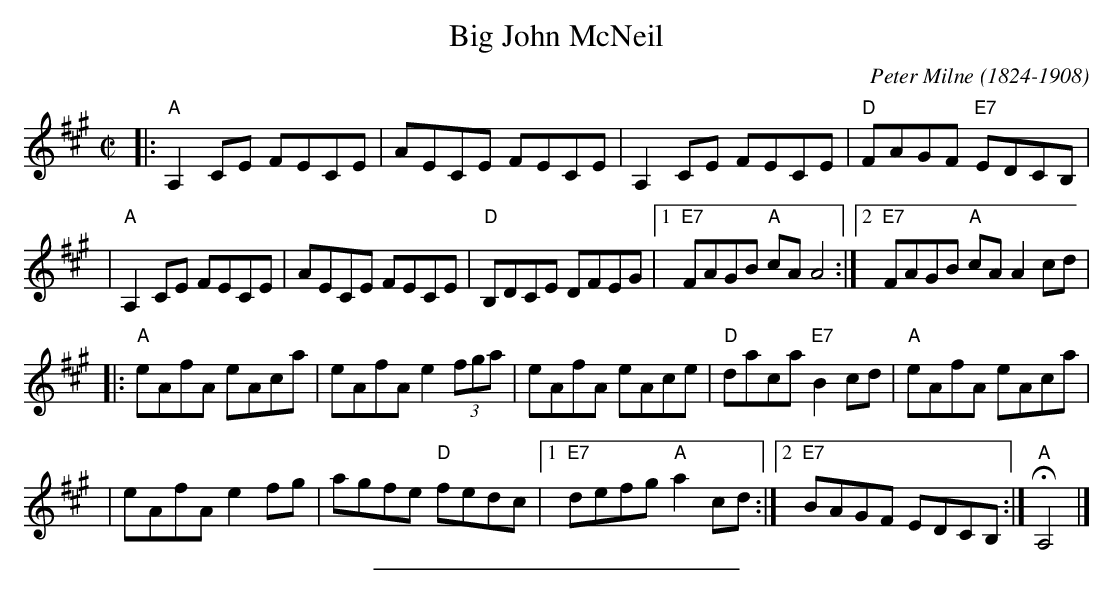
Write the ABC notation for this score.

X:1
T: Big John McNeil
C: Peter Milne (1824-1908)
M: C|
L: 1/8
K: A
|: "A"A,2CE FECE \
| AECE FECE \
| A,2CE FECE \
| "D"FAGF "E7"EDCB, |
| "A"A,2CE FECE \
| AECE FECE \
| "D"B,DCE DFEG \
|1 "E7"FAGB "A"cA A4 \
:|2 "E7"FAGB "A"cA A2cd |
|: "A"eAfA eAca \
| eAfA e2 (3fga \
| eAfA eAce \
| "D"daca "E7"B2cd \
| "A"eAfA eAca |
| eAfA e2fg \
| agfe "D"fedc \
|1 "E7"defg "A"a2cd \
:|2 "E7"BAGF EDCB, :| "A"HA,4 |]
%%sep 5 5 234
K:C
x8 x8 x8 x8 x8 x8 x8 x8 |
x8 x8 x8 x8 x8 x8 x8 x8 |
x8 x8 x8 x8 x8 x8 x8 x8 |
x8 x8 x8 x8 x8 x8 x8 x8 |
x8 x8 x8 x8 x8 x8 x8 x8 |
